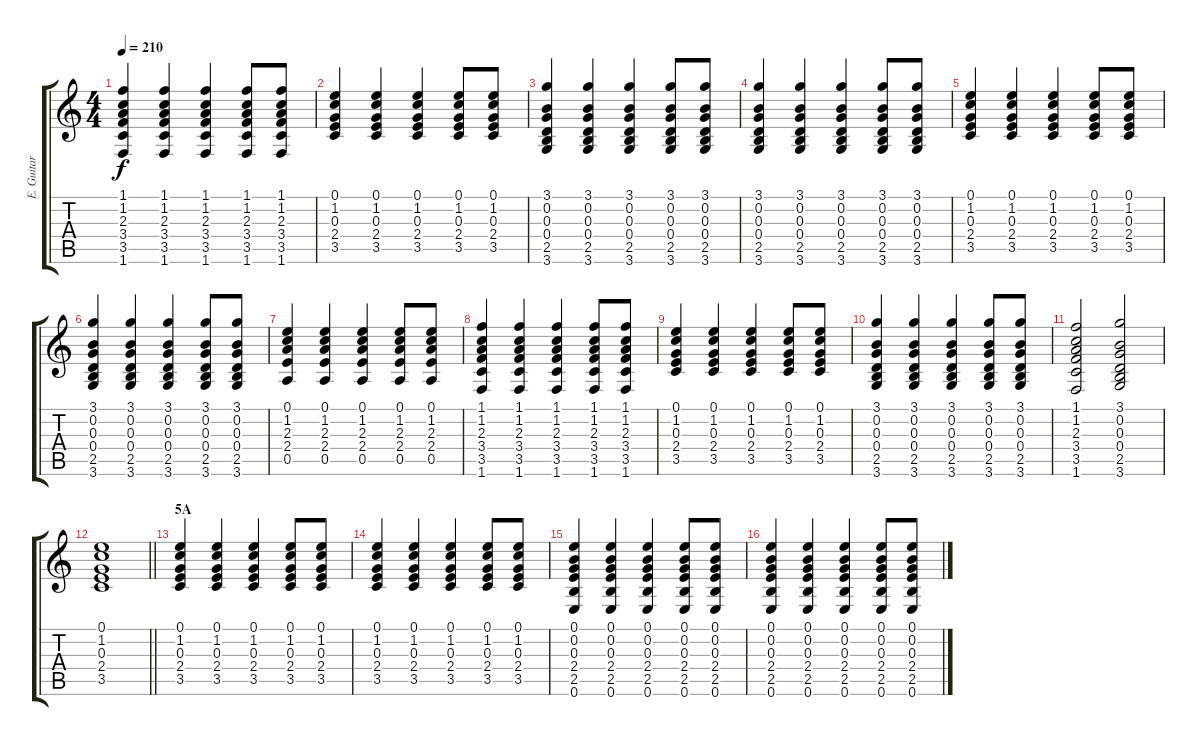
\track ("E. Guitar II" "E. Guitar ") {instrument overdrivenguitar}
\staff {score tabs}
\tuning (E4 B3 G3 D3 A2 E2) {hide}
\ts (4 4)
\tempo 210
\clef g2
\ks c
(1.1 1.2 2.3 3.4 3.5 1.6).4{dy f} (1.1 1.2 2.3 3.4 3.5 1.6).4 (1.1 1.2 2.3 3.4 3.5 1.6).4 (1.1 1.2 2.3 3.4 3.5 1.6).8 (1.1 1.2 2.3 3.4 3.5 1.6).8 |
(0.1 1.2 0.3 2.4 3.5).4 (0.1 1.2 0.3 2.4 3.5).4 (0.1 1.2 0.3 2.4 3.5).4 (0.1 1.2 0.3 2.4 3.5).8 (0.1 1.2 0.3 2.4 3.5).8 |
(3.1 0.2 0.3 0.4 2.5 3.6).4 (3.1 0.2 0.3 0.4 2.5 3.6).4 (3.1 0.2 0.3 0.4 2.5 3.6).4 (3.1 0.2 0.3 0.4 2.5 3.6).8 (3.1 0.2 0.3 0.4 2.5 3.6).8 |
(3.1 0.2 0.3 0.4 2.5 3.6).4 (3.1 0.2 0.3 0.4 2.5 3.6).4 (3.1 0.2 0.3 0.4 2.5 3.6).4 (3.1 0.2 0.3 0.4 2.5 3.6).8 (3.1 0.2 0.3 0.4 2.5 3.6).8 |
(0.1 1.2 0.3 2.4 3.5).4 (0.1 1.2 0.3 2.4 3.5).4 (0.1 1.2 0.3 2.4 3.5).4 (0.1 1.2 0.3 2.4 3.5).8 (0.1 1.2 0.3 2.4 3.5).8 |
(3.1 0.2 0.3 0.4 2.5 3.6).4 (3.1 0.2 0.3 0.4 2.5 3.6).4 (3.1 0.2 0.3 0.4 2.5 3.6).4 (3.1 0.2 0.3 0.4 2.5 3.6).8 (3.1 0.2 0.3 0.4 2.5 3.6).8 |
(0.1 1.2 2.3 2.4 0.5).4 (0.1 1.2 2.3 2.4 0.5).4 (0.1 1.2 2.3 2.4 0.5).4 (0.1 1.2 2.3 2.4 0.5).8 (0.1 1.2 2.3 2.4 0.5).8 |
(1.1 1.2 2.3 3.4 3.5 1.6).4 (1.1 1.2 2.3 3.4 3.5 1.6).4 (1.1 1.2 2.3 3.4 3.5 1.6).4 (1.1 1.2 2.3 3.4 3.5 1.6).8 (1.1 1.2 2.3 3.4 3.5 1.6).8 |
(0.1 1.2 0.3 2.4 3.5).4 (0.1 1.2 0.3 2.4 3.5).4 (0.1 1.2 0.3 2.4 3.5).4 (0.1 1.2 0.3 2.4 3.5).8 (0.1 1.2 0.3 2.4 3.5).8 |
(3.1 0.2 0.3 0.4 2.5 3.6).4 (3.1 0.2 0.3 0.4 2.5 3.6).4 (3.1 0.2 0.3 0.4 2.5 3.6).4 (3.1 0.2 0.3 0.4 2.5 3.6).8 (3.1 0.2 0.3 0.4 2.5 3.6).8 |
(1.1 1.2 2.3 3.4 3.5 1.6).2 (3.1 0.2 0.3 0.4 2.5 3.6).2 |
\barLineRight lightlight
(0.1 1.2 0.3 2.4 3.5).1 |
\section ("" "5A")
(0.1 1.2 0.3 2.4 3.5).4 (0.1 1.2 0.3 2.4 3.5).4 (0.1 1.2 0.3 2.4 3.5).4 (0.1 1.2 0.3 2.4 3.5).8 (0.1 1.2 0.3 2.4 3.5).8 |
(0.1 1.2 0.3 2.4 3.5).4 (0.1 1.2 0.3 2.4 3.5).4 (0.1 1.2 0.3 2.4 3.5).4 (0.1 1.2 0.3 2.4 3.5).8 (0.1 1.2 0.3 2.4 3.5).8 |
(0.1 0.2 0.3 2.4 2.5 0.6).4 (0.1 0.2 0.3 2.4 2.5 0.6).4 (0.1 0.2 0.3 2.4 2.5 0.6).4 (0.1 0.2 0.3 2.4 2.5 0.6).8 (0.1 0.2 0.3 2.4 2.5 0.6).8 |
(0.1 0.2 0.3 2.4 2.5 0.6).4 (0.1 0.2 0.3 2.4 2.5 0.6).4 (0.1 0.2 0.3 2.4 2.5 0.6).4 (0.1 0.2 0.3 2.4 2.5 0.6).8 (0.1 0.2 0.3 2.4 2.5 0.6).8
